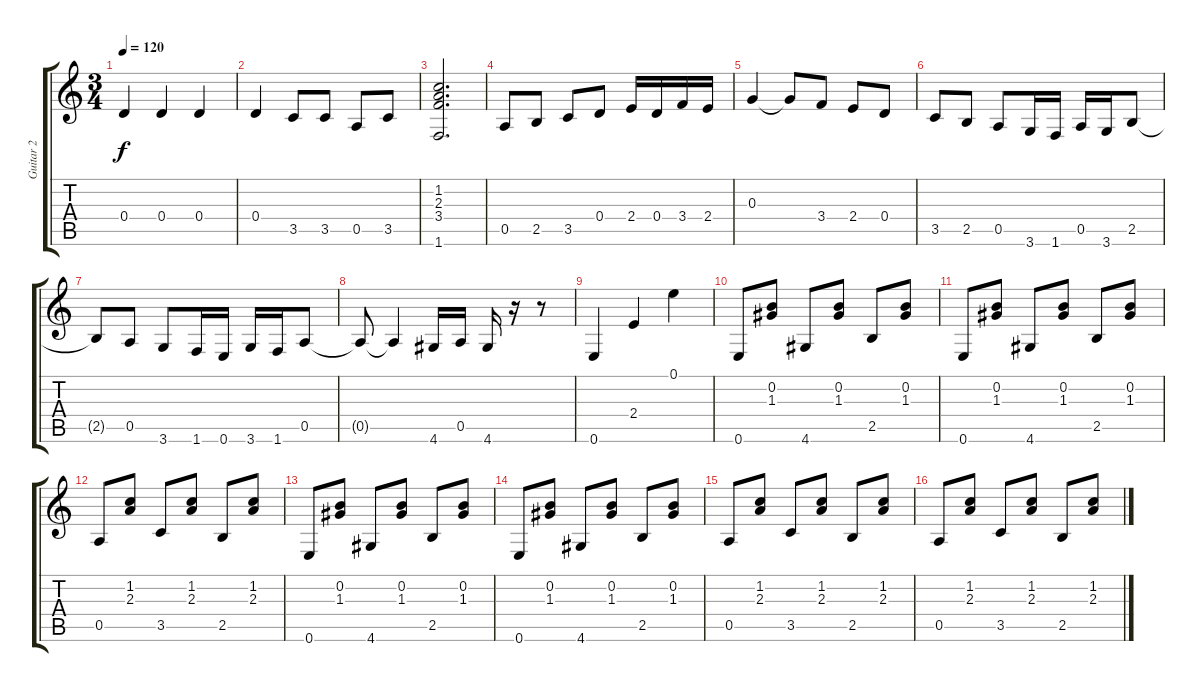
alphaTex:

\track ("Guitar 2" "Guitar 2") {instrument acousticguitarsteel}
\staff {score tabs}
\tuning (E4 B3 G3 D3 A2 E2) {hide}
\ts (3 4)
\tempo 120
\clef g2
\ks c
0.4.4{dy f} 0.4.4 0.4.4 |
0.4.4 3.5.8 3.5.8 0.5.8 3.5.8 |
(1.2 2.3 3.4 1.6).2{d} |
0.5.8 2.5.8 3.5.8 0.4.8 2.4.16 0.4.16 3.4.16 2.4.16 |
0.3.4 0.3{t}.8 3.4.8 2.4.8 0.4.8 |
3.5.8 2.5.8 0.5.8 3.6.16 1.6.16 0.5.16 3.6.16 2.5.8 |
2.5{t}.8 0.5.8 3.6.8 1.6.16 0.6.16 3.6.16 1.6.16 0.5.8 |
0.5{t}.8 0.5{t}.4 4.6.16 0.5.16 4.6.16 r.16 r.8 |
0.6.4 2.4.4 0.1.4 |
0.6.8 (0.2 1.3).8 4.6.8 (0.2 1.3).8 2.5.8 (0.2 1.3).8 |
0.6.8 (0.2 1.3).8 4.6.8 (0.2 1.3).8 2.5.8 (0.2 1.3).8 |
0.5.8 (1.2 2.3).8 3.5.8 (1.2 2.3).8 2.5.8 (1.2 2.3).8 |
0.6.8 (0.2 1.3).8 4.6.8 (0.2 1.3).8 2.5.8 (0.2 1.3).8 |
0.6.8 (0.2 1.3).8 4.6.8 (0.2 1.3).8 2.5.8 (0.2 1.3).8 |
0.5.8 (1.2 2.3).8 3.5.8 (1.2 2.3).8 2.5.8 (1.2 2.3).8 |
0.5.8 (1.2 2.3).8 3.5.8 (1.2 2.3).8 2.5.8 (1.2 2.3).8
